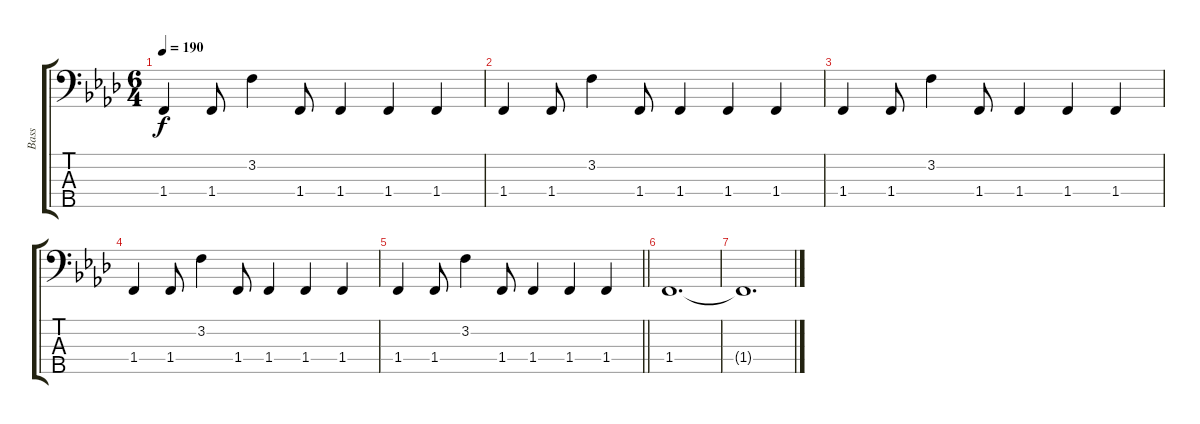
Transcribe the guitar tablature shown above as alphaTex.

\track ("Bass" "Bass") {instrument electricbasspick}
\staff {score tabs}
\tuning (G2 D2 A1 E1 B0) {hide}
\ts (6 4)
\tempo 190
\clef f4
\ks fminor
1.4.4{dy f} 1.4.8 3.2.4 1.4.8 1.4.4 1.4.4 1.4.4 |
1.4.4 1.4.8 3.2.4 1.4.8 1.4.4 1.4.4 1.4.4 |
1.4.4 1.4.8 3.2.4 1.4.8 1.4.4 1.4.4 1.4.4 |
1.4.4 1.4.8 3.2.4 1.4.8 1.4.4 1.4.4 1.4.4 |
\barLineRight lightlight
1.4.4 1.4.8 3.2.4 1.4.8 1.4.4 1.4.4 1.4.4 |
1.4.1{d} |
1.4{t}.1{d}
